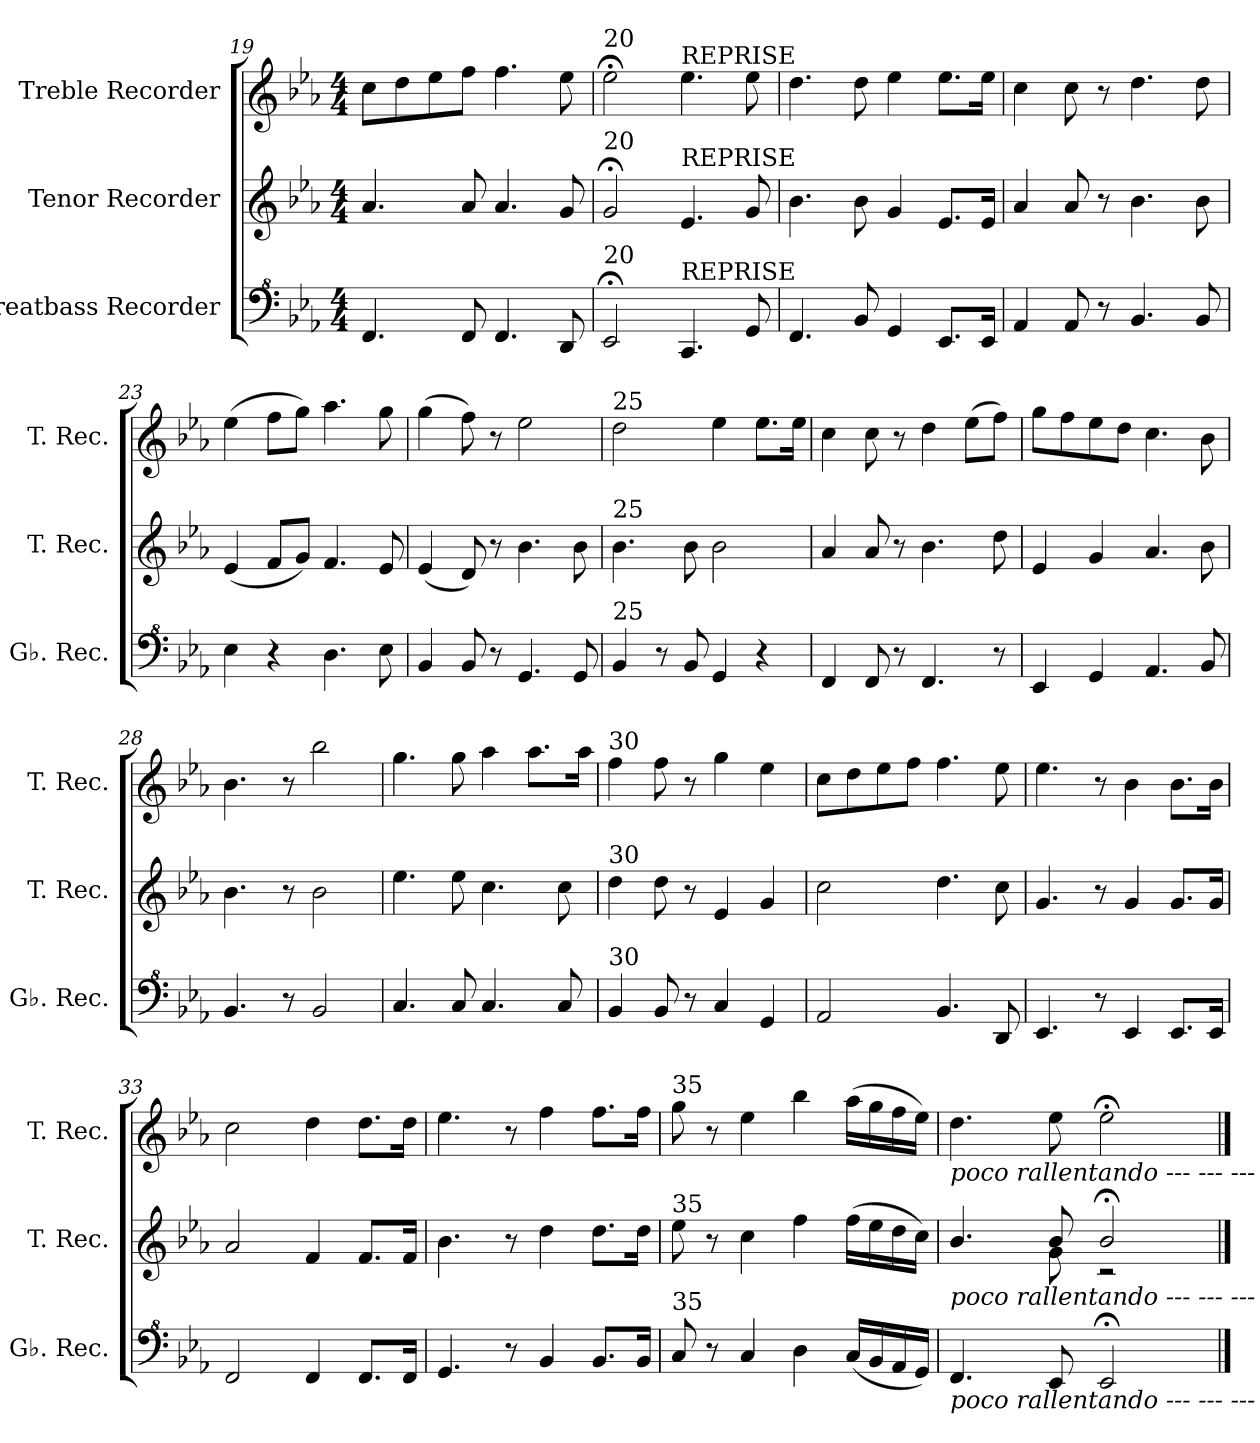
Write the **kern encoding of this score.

**kern	**kern	**kern
*part3	*part2	*part1
*staff3	*staff2	*staff1
*I"Greatbass Recorder	*I"Tenor Recorder	*I"Treble Recorder
*I'Gb. Rec.	*I'T. Rec.	*I'T. Rec.
*clefF^4	*clefG2	*clefG2
*k[b-e-a-]	*k[b-e-a-]	*k[b-e-a-]
*M4/4	*M4/4	*M4/4
=19	=19	=19
4.F/	4.a-/	8cc\L
.	.	8dd\
.	.	8ee-\
8F/	8a-/	8ff\J
4.F/	4.a-/	4.ff\
8D/	8g/	8ee-\
=20	=20	=20
!	!	!LO:TX:a:t=20
!	!LO:TX:a:t=20	!
!LO:TX:a:t=20	!	!
2E-;<Z/	2g;<Z/	2ee-;<Z\
!	!	!LO:TX:t=REPRISE
!	!LO:TX:a:t=REPRISE	!
!LO:TX:a:t=REPRISE	!	!
4.C/	4.e-/	4.ee-\
8G/	8g/	8ee-\
=21	=21	=21
4.F/	4.b-\	4.dd\
8B-/	8b-\	8dd\
4G/	4g/	4ee-\
8.E-/L	8.e-/L	8.ee-\L
16E-/Jk	16e-/Jk	16ee-\Jk
=22	=22	=22
4A-/	4a-/	4cc\
8A-/	8a-/	8cc\
8r	8r	8r
4.B-/	4.b-\	4.dd\
8B-/	8b-\	8dd\
=23	=23	=23
4e-\	(<4e-/	(>4ee-\
4r	8f/L	8ff\L
.	8g/J)	8gg\J)
4.d\	4.f/	4.aa-\
8e-\	8e-/	8gg\
!!LO:LB:g=z
=24	=24	=24
4B-/	(<4e-/	(>4gg\
8B-/	8d/)	8ff\)
8r	8r	8r
4.G/	4.b-\	2ee-\
8G/	8b-\	.
=25	=25	=25
!	!	!LO:TX:a:t=25
!	!LO:TX:a:t=25	!
!LO:TX:a:t=25	!	!
4B-/	4.b-\	2dd\
8r	.	.
8B-/	8b-\	.
4G/	2b-\	4ee-\
4r	.	8.ee-\L
.	.	16ee-\Jk
=26	=26	=26
4F/	4a-/	4cc\
8F/	8a-/	8cc\
8r	8r	8r
4.F/	4.b-\	4dd\
.	.	(>8ee-\L
8r	8dd\	8ff\J)
=27	=27	=27
4E-/	4e-/	8gg\L
.	.	8ff\
4G/	4g/	8ee-\
.	.	8dd\J
4.A-/	4.a-/	4.cc\
8B-/	8b-\	8b-\
=28	=28	=28
4.B-/	4.b-\	4.b-\
8r	8r	8r
2B-/	2b-\	2bb-\
=29	=29	=29
4.c/	4.ee-\	4.gg\
8c/	8ee-\	8gg\
4.c/	4.cc\	4aa-\
.	.	8.aa-\L
8c/	8cc\	.
.	.	16aa-\Jk
!!LO:LB:g=z
=30	=30	=30
!	!	!LO:TX:a:t=30
!	!LO:TX:a:t=30	!
!LO:TX:a:t=30	!	!
4B-/	4dd\	4ff\
8B-/	8dd\	8ff\
8r	8r	8r
4c/	4e-/	4gg\
4G/	4g/	4ee-\
=31	=31	=31
2A-/	2cc\	8cc\L
.	.	8dd\
.	.	8ee-\
.	.	8ff\J
4.B-/	4.dd\	4.ff\
8D/	8cc\	8ee-\
=32	=32	=32
4.E-/	4.g/	4.ee-\
8r	8r	8r
4E-/	4g/	4b-\
8.E-/L	8.g/L	8.b-\L
16E-/Jk	16g/Jk	16b-\Jk
=33	=33	=33
2F/	2a-/	2cc\
4F/	4f/	4dd\
8.F/L	8.f/L	8.dd\L
16F/Jk	16f/Jk	16dd\Jk
=34	=34	=34
4.G/	4.b-\	4.ee-\
8r	8r	8r
4B-/	4dd\	4ff\
8.B-/L	8.dd\L	8.ff\L
16B-/Jk	16dd\Jk	16ff\Jk
=35	=35	=35
!	!	!LO:TX:a:t=35
!	!LO:TX:a:t=35	!
!LO:TX:a:t=35	!	!
8c/	8ee-\	8gg\
8r	8r	8r
4c/	4cc\	4ee-\
4d\	4ff\	4bb-\
(<16c/LL	(>16ff\LL	(>16aa-\LL
16B-/	16ee-\	16gg\
16A-/	16dd\	16ff\
16G/JJ)	16cc\JJ)	16ee-\JJ)
!!LO:LB:g=z
=36	=36	=36
*	*^	*
!	!	!	!LO:TX:b:i:t=poco rallentando --- --- ---
!	!LO:TX:b:i:t=poco rallentando --- --- ---	!	!
!LO:TX:b:i:t=poco rallentando --- --- ---	!	!	!
4.F/	4.b-/	4.ryy	4.dd\
8E-/	8b-/	8g\	8ee-\
2E-;</	2b-;</	2r	2ee-;<\
*	*v	*v	*
==	==	==
*-	*-	*-
